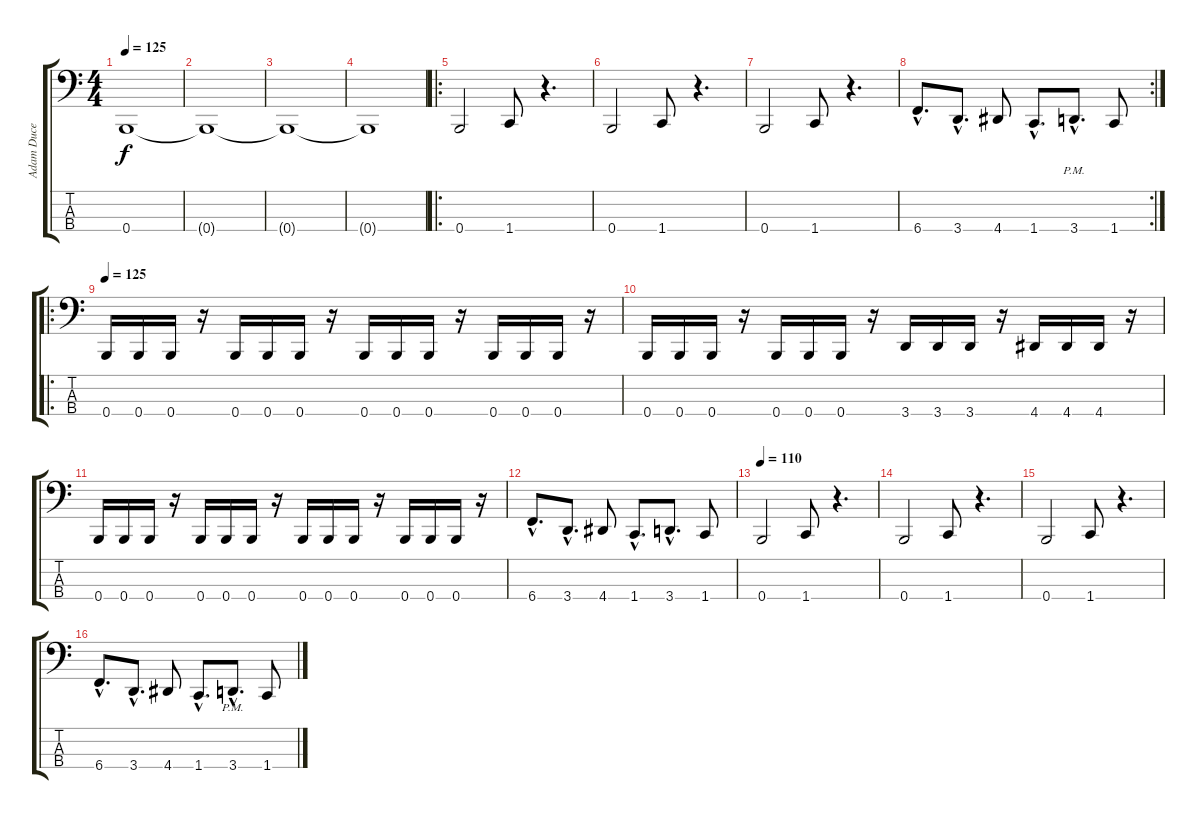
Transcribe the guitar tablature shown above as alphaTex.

\track ("Adam Duce" "Adam Duce") {instrument electricbassfinger}
\staff {score tabs}
\tuning (E2 B1 Gb1 B0) {hide}
\ts (4 4)
\tempo 125
\clef f4
\ks c
0.4.1{dy f} |
0.4{t}.1 |
0.4{t}.1 |
0.4{t}.1 |
\ro
0.4.2 1.4.8 r.4{d} |
0.4.2 1.4.8 r.4{d} |
0.4.2 1.4.8 r.4{d} |
\rc 2
6.4{hac}.8{d} 3.4{hac}.8{d} 4.4.8 1.4{hac}.8{d} 3.4{hac pm}.8{d} 1.4.8 |
\ro
\tempo 125
0.4.16 0.4.16 0.4.16 r.16 0.4.16 0.4.16 0.4.16 r.16 0.4.16 0.4.16 0.4.16 r.16 0.4.16 0.4.16 0.4.16 r.16 |
0.4.16 0.4.16 0.4.16 r.16 0.4.16 0.4.16 0.4.16 r.16 3.4.16 3.4.16 3.4.16 r.16 4.4.16 4.4.16 4.4.16 r.16 |
0.4.16 0.4.16 0.4.16 r.16 0.4.16 0.4.16 0.4.16 r.16 0.4.16 0.4.16 0.4.16 r.16 0.4.16 0.4.16 0.4.16 r.16 |
6.4{hac}.8{d} 3.4{hac}.8{d} 4.4.8 1.4{hac}.8{d} 3.4{hac}.8{d} 1.4.8 |
\tempo 110
0.4.2 1.4.8 r.4{d} |
0.4.2 1.4.8 r.4{d} |
0.4.2 1.4.8 r.4{d} |
6.4{hac}.8{d} 3.4{hac}.8{d} 4.4.8 1.4{hac}.8{d} 3.4{hac pm}.8{d} 1.4.8
